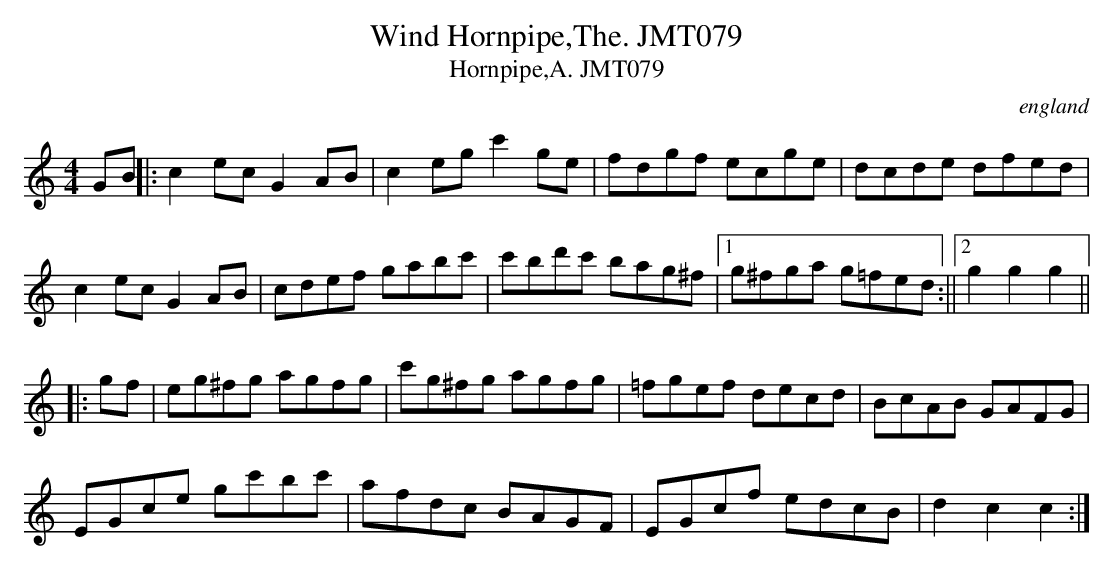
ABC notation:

X:1
T:Wind Hornpipe,The. JMT079
T:Hornpipe,A. JMT079
O:england
M:4/4
L:1/8
K:C
GB||:c2ecG2AB|c2egc'2ge|fdgf ecge|dcde dfed|
c2ecG2AB|cdef gabc'|c'bd'c' bag^f|1g^fga g=fed:||2 g2g2g2||
|:gf|eg^fg agfg|c'g^fg agfg|=fgef decd|BcAB GAFG|
EGce gc'bc'|afdc BAGF|EGcf edcB|d2c2c2:|]
